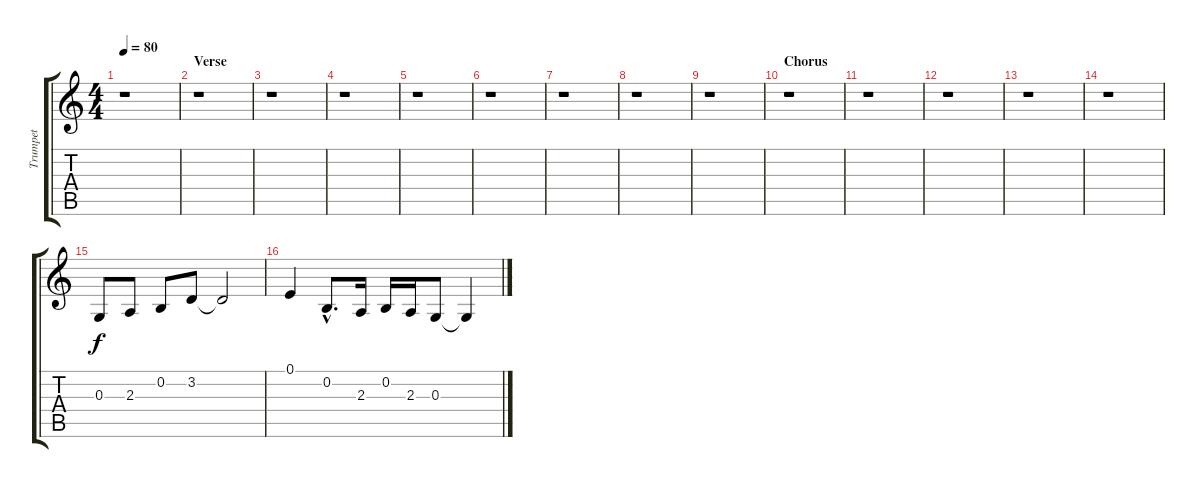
\track ("Trumpet" "Trumpet") {instrument trumpet}
\staff {score tabs}
\tuning (E4 B3 G3 D3 A2 E2) {hide}
\ts (4 4)
\tempo 80
\clef g2
\ks c
r.1{dy f} |
\section ("" "Verse")
r.1 |
r.1 |
r.1 |
r.1 |
r.1 |
r.1 |
r.1 |
r.1 |
\section ("" "Chorus")
r.1 |
r.1 |
r.1 |
r.1 |
r.1 |
0.3.8 2.3.8 0.2.8 3.2.8 3.2{t}.2 |
0.1.4 0.2{hac}.8{d} 2.3.16 0.2.16 2.3.16 0.3.8 0.3{t}.4
